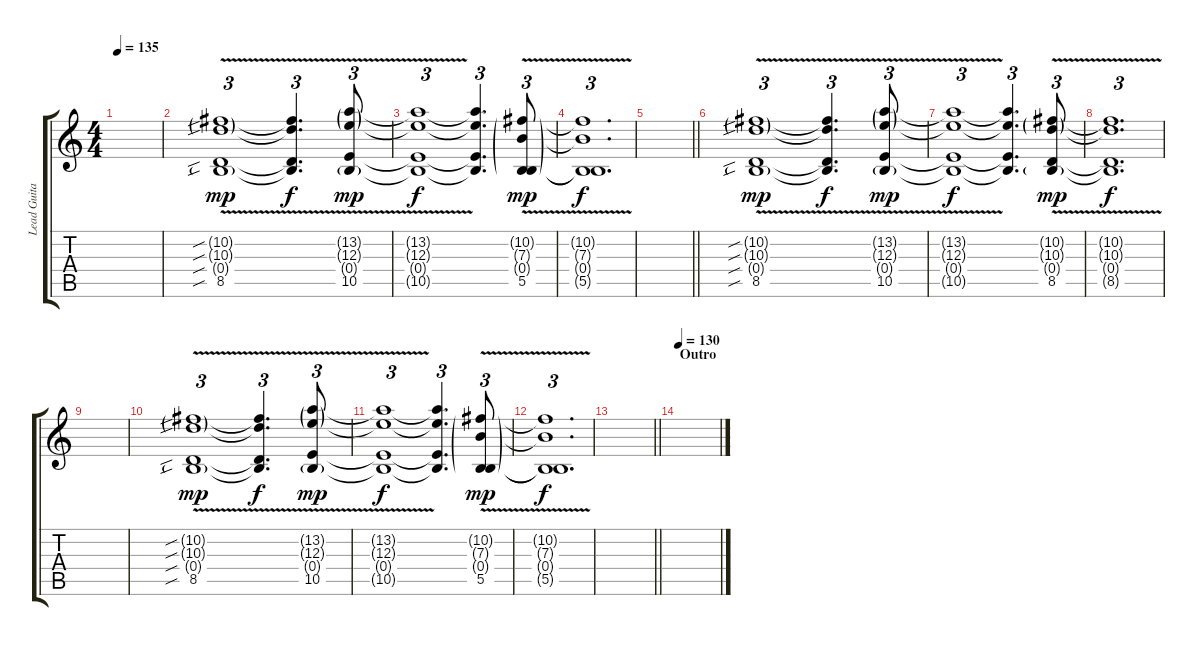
\track ("Lead Guitar 1" "Lead Guita") {instrument distortionguitar}
\staff {score tabs}
\tuning (Db4 Ab3 E3 B2 Gb2 B1) {hide}
\ts (4 4)
\tempo 135
\clef g2
\ks c
|
(10.2{sib g} 10.3{v sib g} 0.4{v sib g} 8.5{v sib}).1{tu (3 2) dy mp volume 13 balance 8} (10.2{t} 10.3{t} 0.4{t} 8.5{t}).4{d tu (3 2) dy f} (13.2{g} 12.3{v g} 0.4{v g} 10.5{v}).8{tu (3 2) dy mp} |
(13.2{t} 12.3{t} 0.4{t} 10.5{t}).1{tu (3 2) dy f} (13.2{t} 12.3{t} 0.4{t} 10.5{t}).4{d tu (3 2)} (10.2{g} 7.3{v g} 0.4{v g} 5.5).8{tu (3 2) dy mp} |
(10.2{t} 7.3{t} 0.4{t} 5.5{t}).1{d tu (3 2) dy f} |
\barLineRight lightlight
|
\section ("" "")
(10.2{sib g} 10.3{v sib g} 0.4{v sib g} 8.5{v sib}).1{tu (3 2) dy mp volume 13 balance 8} (10.2{t} 10.3{t} 0.4{t} 8.5{t}).4{d tu (3 2) dy f} (13.2{g} 12.3{v g} 0.4{v g} 10.5{v}).8{tu (3 2) dy mp} |
(13.2{t} 12.3{t} 0.4{t} 10.5{t}).1{tu (3 2) dy f} (13.2{t} 12.3{t} 0.4{t} 10.5{t}).4{d tu (3 2)} (10.2{g} 10.3{v g} 0.4{v g} 8.5).8{tu (3 2) dy mp} |
(10.2{t} 10.3{t} 0.4{t} 8.5{t}).1{d tu (3 2) dy f} |
|
(10.2{sib g} 10.3{v sib g} 0.4{v sib g} 8.5{v sib}).1{tu (3 2) dy mp volume 13 balance 8} (10.2{t} 10.3{t} 0.4{t} 8.5{t}).4{d tu (3 2) dy f} (13.2{g} 12.3{v g} 0.4{v g} 10.5{v}).8{tu (3 2) dy mp} |
(13.2{t} 12.3{t} 0.4{t} 10.5{t}).1{tu (3 2) dy f} (13.2{t} 12.3{t} 0.4{t} 10.5{t}).4{d tu (3 2)} (10.2{g} 7.3{v g} 0.4{v g} 5.5).8{tu (3 2) dy mp} |
(10.2{t} 7.3{t} 0.4{t} 5.5{t}).1{d tu (3 2) dy f} |
\barLineRight lightlight
|
\section ("" "Outro")
\tempo 130
